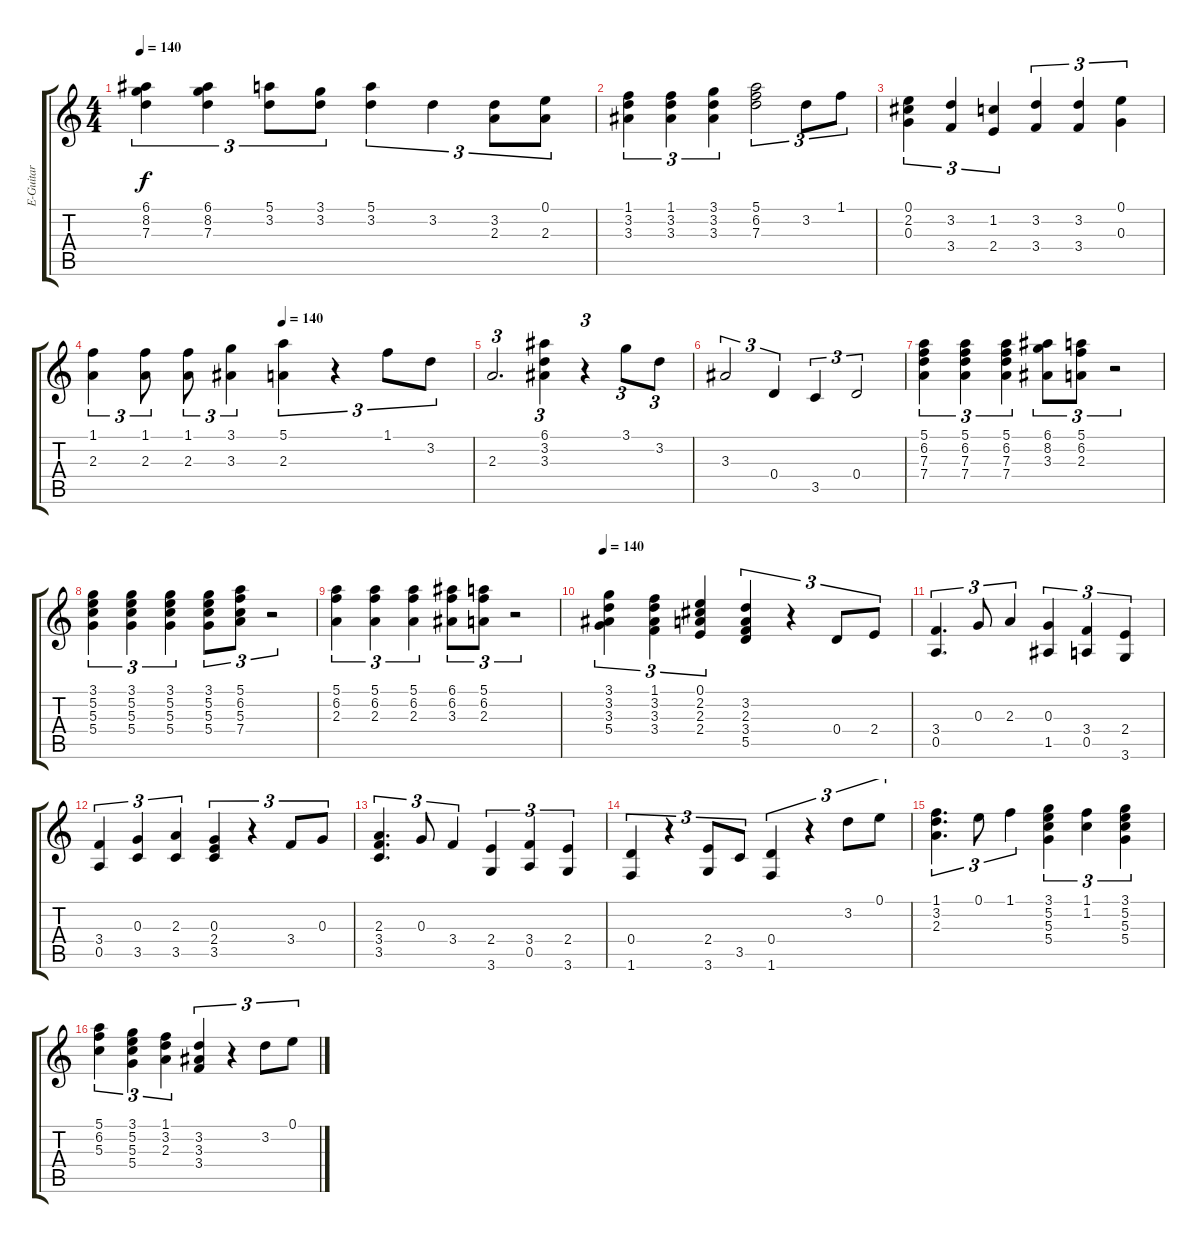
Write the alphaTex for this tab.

\track ("E-Guitar" "E-Guitar") {instrument acousticguitarsteel}
\staff {score tabs}
\tuning (E4 B3 G3 D3 A2 E2) {hide}
\ts (4 4)
\tempo 140
\clef g2
\ks c
(6.1 8.2 7.3).4{tu (3 2) dy f} (6.1 8.2 7.3).4{tu (3 2)} (5.1 3.2).8{tu (3 2)} (3.1 3.2).8{tu (3 2)} (5.1 3.2).4{tu (3 2)} 3.2.4{tu (3 2)} (3.2 2.3).8{tu (3 2)} (0.1 2.3).8{tu (3 2)} |
(1.1 3.2 3.3).4{tu (3 2)} (1.1 3.2 3.3).4{tu (3 2)} (3.1 3.2 3.3).4{tu (3 2)} (5.1 6.2 7.3).2{tu (3 2)} 3.2.8{tu (3 2)} 1.1.8{tu (3 2)} |
(0.1 2.2 0.3).4{tu (3 2)} (3.2 3.4).4{tu (3 2)} (1.2 2.4).4{tu (3 2)} (3.2 3.4).4{tu (3 2)} (3.2 3.4).4{tu (3 2)} (0.1 0.3).4{tu (3 2)} |
\tempo (140 0.5)
(1.1 2.3).4{tu (3 2)} (1.1 2.3).8{tu (3 2)} (1.1 2.3).8{tu (3 2)} (3.1 3.3).4{tu (3 2)} (5.1 2.3).4{tu (3 2)} r.4{tu (3 2)} 1.1.8{tu (3 2)} 3.2.8{tu (3 2)} |
2.3.2{d tu (3 2)} (6.1 3.2 3.3).4{tu (3 2)} r.4{tu (3 2)} 3.1.8{tu (3 2)} 3.2.8{tu (3 2)} |
3.3.2{tu (3 2)} 0.4.4{tu (3 2)} 3.5.4{tu (3 2)} 0.4.2{tu (3 2)} |
(5.1 6.2 7.3 7.4).4{tu (3 2)} (5.1 6.2 7.3 7.4).4{tu (3 2)} (5.1 6.2 7.3 7.4).4{tu (3 2)} (6.1 8.2 3.3).8{tu (3 2)} (5.1 6.2 2.3).8{tu (3 2)} r.2{tu (3 2)} |
(3.1 5.2 5.3 5.4).4{tu (3 2)} (3.1 5.2 5.3 5.4).4{tu (3 2)} (3.1 5.2 5.3 5.4).4{tu (3 2)} (3.1 5.2 5.3 5.4).8{tu (3 2)} (5.1 6.2 5.3 7.4).8{tu (3 2)} r.2{tu (3 2)} |
(5.1 6.2 2.3).4{tu (3 2)} (5.1 6.2 2.3).4{tu (3 2)} (5.1 6.2 2.3).4{tu (3 2)} (6.1 6.2 3.3).8{tu (3 2)} (5.1 6.2 2.3).8{tu (3 2)} r.2{tu (3 2)} |
\tempo 140
(3.1 3.2 3.3 5.4).4{tu (3 2)} (1.1 3.2 3.3 3.4).4{tu (3 2)} (0.1 2.2 2.3 2.4).4{tu (3 2)} (3.2 2.3 3.4 5.5).4{tu (3 2)} r.4{tu (3 2)} 0.4.8{tu (3 2)} 2.4.8{tu (3 2)} |
(3.4 0.5).4{d tu (3 2)} 0.3.8{tu (3 2)} 2.3.4{tu (3 2)} (0.3 1.5).4{tu (3 2)} (3.4 0.5).4{tu (3 2)} (2.4 3.6).4{tu (3 2)} |
(3.4 0.5).4{tu (3 2)} (0.3 3.5).4{tu (3 2)} (2.3 3.5).4{tu (3 2)} (0.3 2.4 3.5).4{tu (3 2)} r.4{tu (3 2)} 3.4.8{tu (3 2)} 0.3.8{tu (3 2)} |
(2.3 3.4 3.5).4{d tu (3 2)} 0.3.8{tu (3 2)} 3.4.4{tu (3 2)} (2.4 3.6).4{tu (3 2)} (3.4 0.5).4{tu (3 2)} (2.4 3.6).4{tu (3 2)} |
(0.4 1.6).4{tu (3 2)} r.4{tu (3 2)} (2.4 3.6).8{tu (3 2)} 3.5.8{tu (3 2)} (0.4 1.6).4{tu (3 2)} r.4{tu (3 2)} 3.2.8{tu (3 2)} 0.1.8{tu (3 2)} |
(1.1 3.2 2.3).4{d tu (3 2)} 0.1.8{tu (3 2)} 1.1.4{tu (3 2)} (3.1 5.2 5.3 5.4).4{tu (3 2)} (1.1 1.2).4{tu (3 2)} (3.1 5.2 5.3 5.4).4{tu (3 2)} |
(5.1 6.2 5.3).4{tu (3 2)} (3.1 5.2 5.3 5.4).4{tu (3 2)} (1.1 3.2 2.3).4{tu (3 2)} (3.2 3.3 3.4).4{tu (3 2)} r.4{tu (3 2)} 3.2.8{tu (3 2)} 0.1.8{tu (3 2)}
